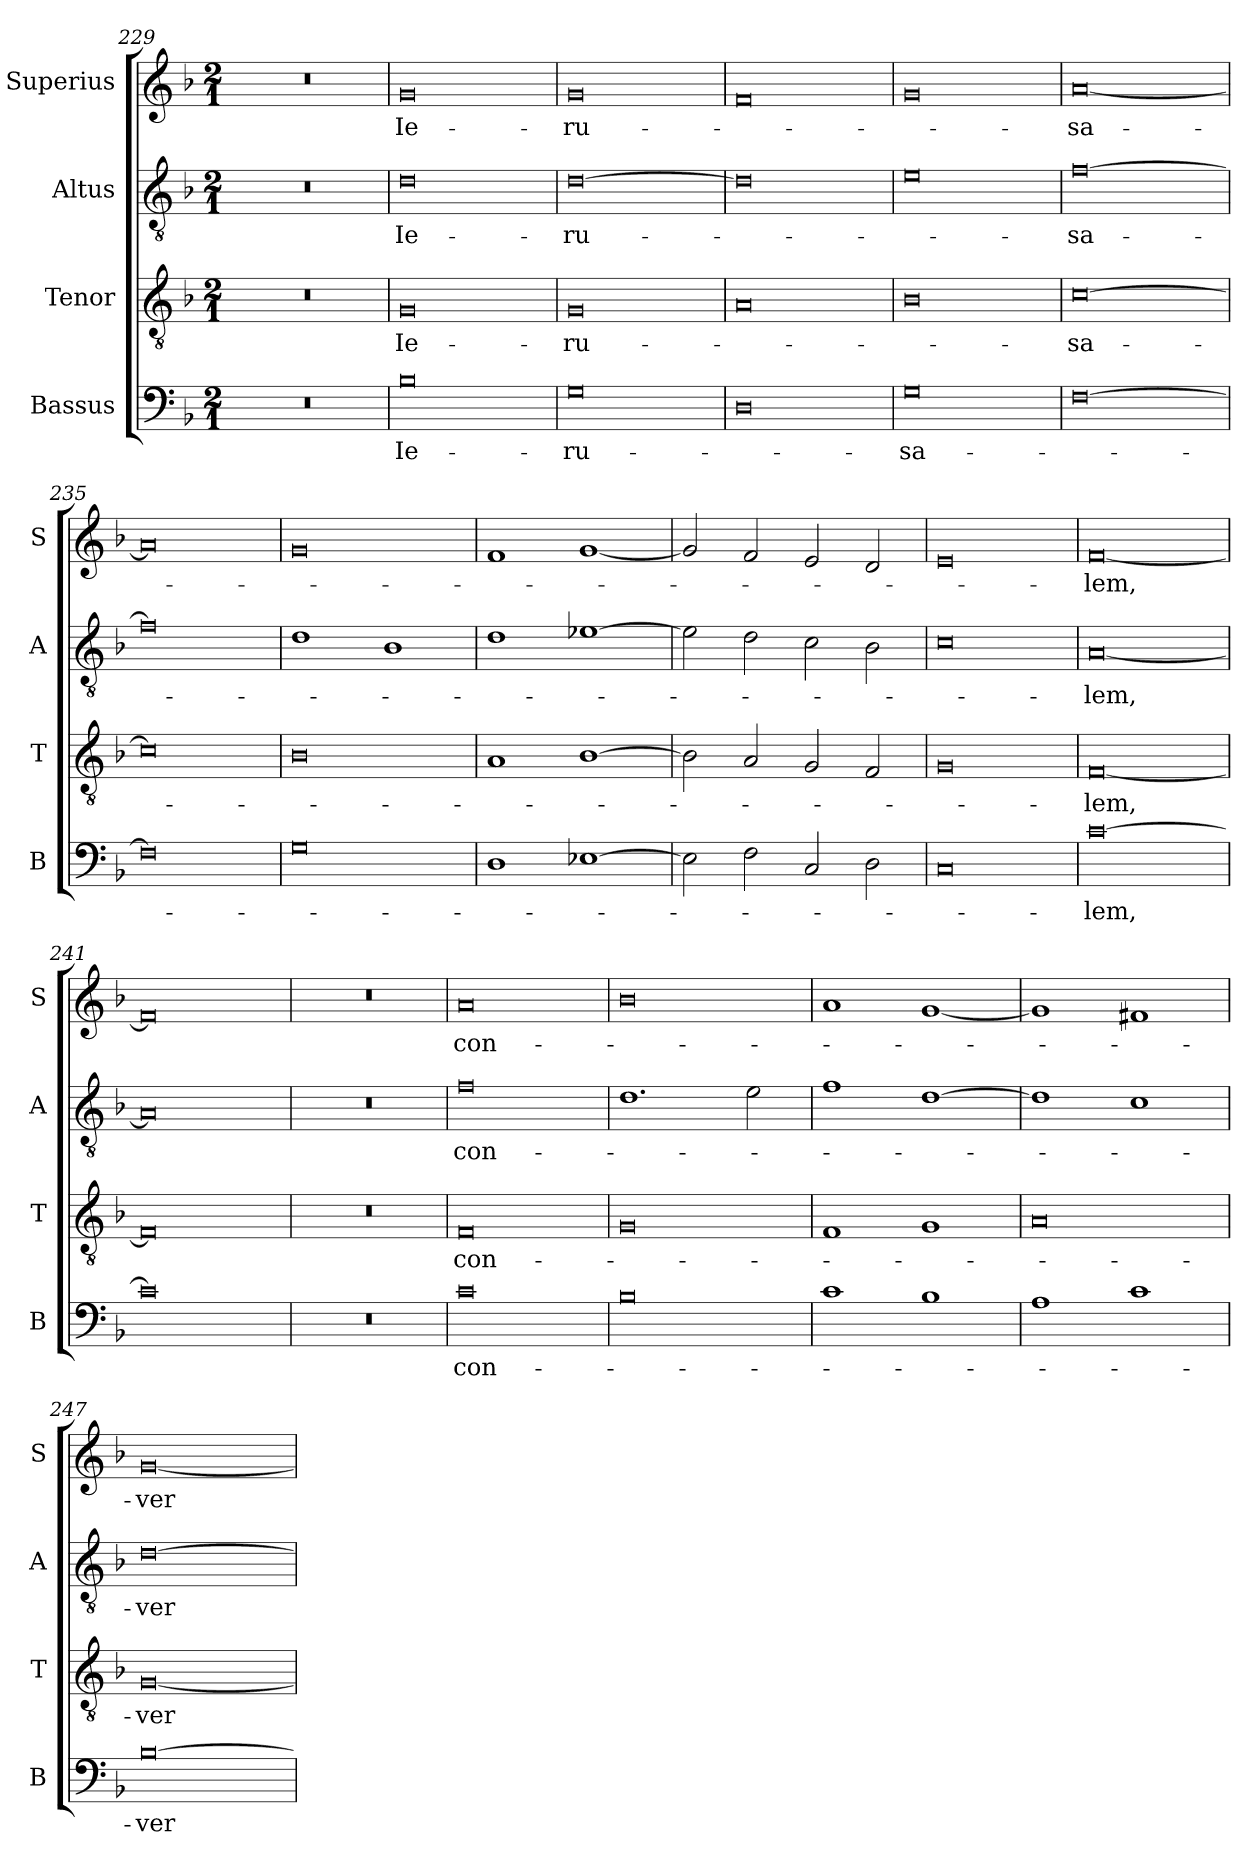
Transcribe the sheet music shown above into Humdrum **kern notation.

**kern	**text	**kern	**text	**kern	**text	**kern	**text
*part4	*part4	*part3	*part3	*part2	*part2	*part1	*part1
*staff4	*staff4	*staff3	*staff3	*staff2	*staff2	*staff1	*staff1
*I"Bassus	*	*I"Tenor	*	*I"Altus	*	*I"Superius	*
*I'B	*	*I'T	*	*I'A	*	*I'S	*
*clefF4	*	*clefGv2	*	*clefGv2	*	*clefG2	*
*k[b-]	*	*k[b-]	*	*k[b-]	*	*k[b-]	*
*M2/1	*	*M2/1	*	*M2/1	*	*M2/1	*
=229	=229	=229	=229	=229	=229	=229	=229
0r	.	0r	.	0r	.	0r	.
=230	=230	=230	=230	=230	=230	=230	=230
0B-	-Ie-	0G	-Ie-	0d	-Ie-	0g	-Ie-
=231	=231	=231	=231	=231	=231	=231	=231
0G	-ru-	0G	-ru-	[0d	ru-	0g	-ru-
=232	=232	=232	=232	=232	=232	=232	=232
0D	.	0A	.	0d]	.	0f	.
=233	=233	=233	=233	=233	=233	=233	=233
0G	-sa-	0B-	.	0e	.	0g	.
=234	=234	=234	=234	=234	=234	=234	=234
[0F	.	[0c	sa-	[0f	sa-	[0a	sa-
=235	=235	=235	=235	=235	=235	=235	=235
0F]	.	0c]	.	0f]	.	0a]	.
=236	=236	=236	=236	=236	=236	=236	=236
0G	.	0B-	.	1d	.	0g	.
.	.	.	.	1B-	.	.	.
=237	=237	=237	=237	=237	=237	=237	=237
1D	.	1A	.	1d	.	1f	.
[1E-X	.	[1B-	.	[1e-X	.	[1g	.
=238	=238	=238	=238	=238	=238	=238	=238
2E-]	.	2B-]	.	2e-]	.	2g]	.
2F	.	2A	.	2d	.	2f	.
2C	.	2G	.	2c	.	2e	.
2D	.	2F	.	2B-	.	2d	.
=239	=239	=239	=239	=239	=239	=239	=239
0C	.	0G	.	0c	.	0e	.
=240	=240	=240	=240	=240	=240	=240	=240
[0c	lem,	[0F	lem,	[0A	lem,	[0f	lem,
=241	=241	=241	=241	=241	=241	=241	=241
0c]	.	0F]	.	0A]	.	0f]	.
=242	=242	=242	=242	=242	=242	=242	=242
0r	.	0r	.	0r	.	0r	.
=243	=243	=243	=243	=243	=243	=243	=243
0c	-con-	0F	-con-	0f	-con-	0a	-con-
=244	=244	=244	=244	=244	=244	=244	=244
0B-	.	0G	.	1.d	.	0b-	.
.	.	.	.	2e	.	.	.
=245	=245	=245	=245	=245	=245	=245	=245
1c	.	1F	.	1f	.	1a	.
1B-	.	1G	.	[1d	.	[1g	.
=246	=246	=246	=246	=246	=246	=246	=246
1A	.	0A	.	1d]	.	1g]	.
1c	.	.	.	1c	.	1f#i	.
=247	=247	=247	=247	=247	=247	=247	=247
[0B-	-ver-	[0G	-ver-	[0d	-ver-	[0g	-ver-
=	=	=	=	=	=	=	=
*-	*-	*-	*-	*-	*-	*-	*-
